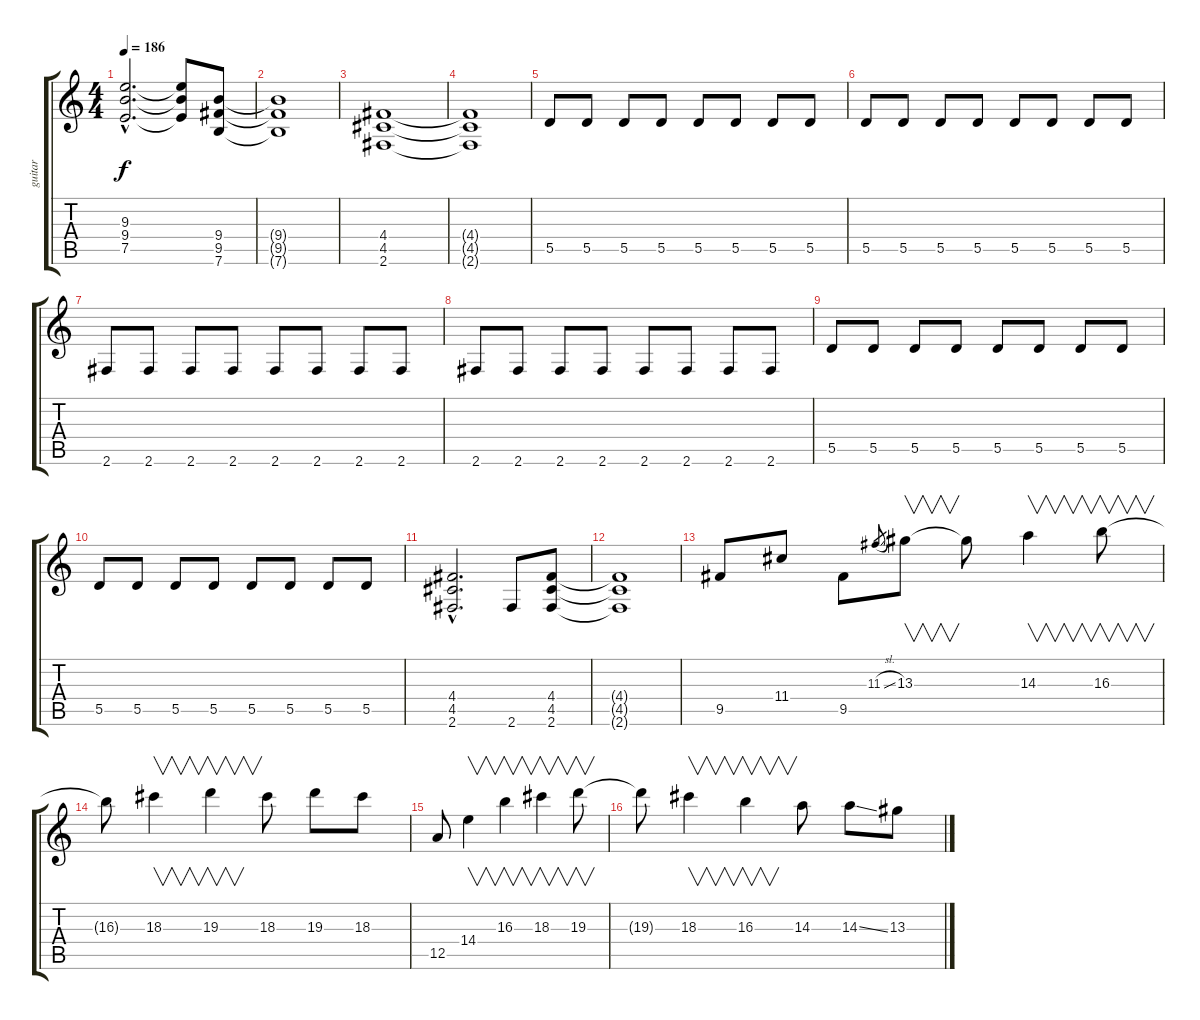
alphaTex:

\track ("guitar" "guitar") {instrument distortionguitar}
\staff {score tabs}
\tuning (E4 B3 G3 D3 A2 E2) {hide}
\ts (4 4)
\tempo 186
\clef g2
\ks c
(9.3{hac} 9.4{hac} 7.5{hac}).2{d dy f} (9.3{t} 9.4{t} 7.5{t}).8 (9.4 9.5 7.6).8 |
(9.4{t} 9.5{t} 7.6{t}).1 |
(4.4 4.5 2.6).1 |
(4.4{t} 4.5{t} 2.6{t}).1 |
5.5.8 5.5.8 5.5.8 5.5.8 5.5.8 5.5.8 5.5.8 5.5.8 |
5.5.8 5.5.8 5.5.8 5.5.8 5.5.8 5.5.8 5.5.8 5.5.8 |
2.6.8 2.6.8 2.6.8 2.6.8 2.6.8 2.6.8 2.6.8 2.6.8 |
2.6.8 2.6.8 2.6.8 2.6.8 2.6.8 2.6.8 2.6.8 2.6.8 |
5.5.8 5.5.8 5.5.8 5.5.8 5.5.8 5.5.8 5.5.8 5.5.8 |
5.5.8 5.5.8 5.5.8 5.5.8 5.5.8 5.5.8 5.5.8 5.5.8 |
(4.4{hac} 4.5{hac} 2.6{hac}).2{d} 2.6.8 (4.4 4.5 2.6).8 |
(4.4{t} 4.5{t} 2.6{t}).1 |
9.5.8 11.4.8 9.5.8 11.3{sl}.8{gr} 13.3.8{v} 13.3{t}.8 14.3.4{v} 16.3.8{v} |
16.3{t}.8 18.3.4{v} 19.3.4{v} 18.3.8 19.3.8 18.3.8 |
12.5.8 14.4.4{v} 16.3.4{v} 18.3.4{v} 19.3.8{v} |
19.3{t}.8 18.3.4{v} 16.3.4{v} 14.3.8 14.3{ss}.8 13.3.8
